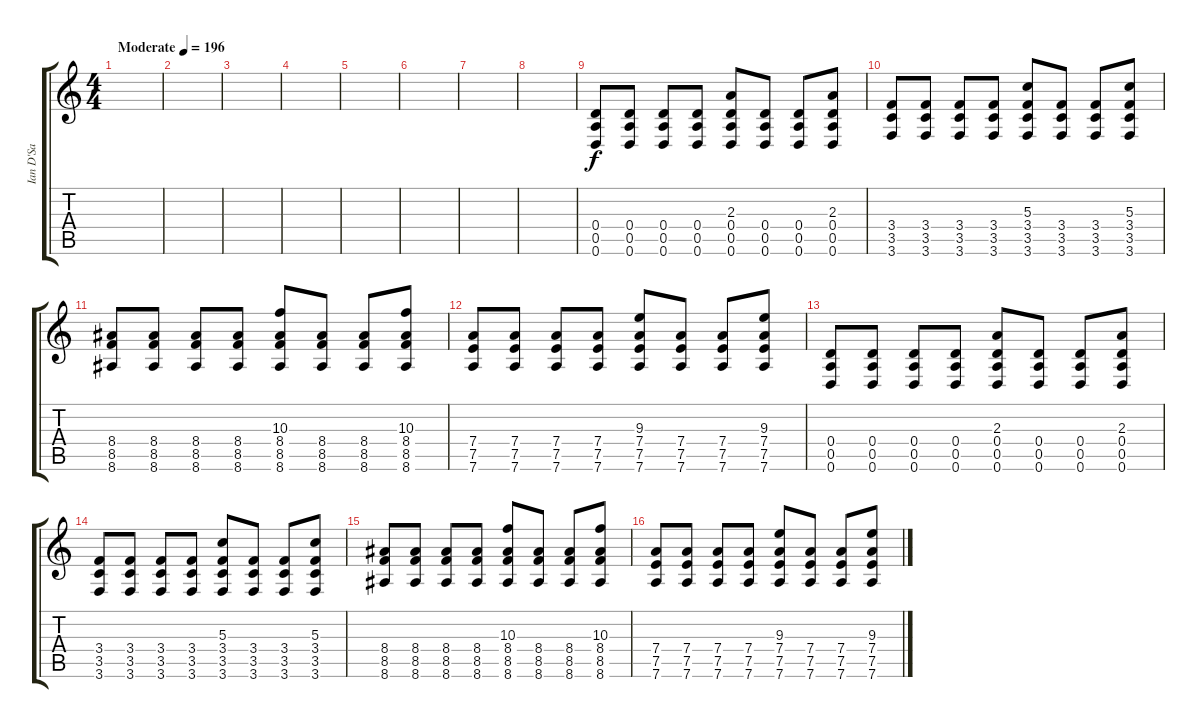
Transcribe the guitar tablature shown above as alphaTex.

\track ("Ian D'Sa" "Ian D'Sa") {instrument distortionguitar}
\staff {score tabs}
\tuning (E4 B3 G3 D3 A2 D2) {hide}
\ts (4 4)
\tempo (196 "Moderate")
\clef g2
\ks c
|
|
|
|
|
|
|
|
(0.4 0.5 0.6).8 (0.4 0.5 0.6).8 (0.4 0.5 0.6).8 (0.4 0.5 0.6).8 (2.3 0.4 0.5 0.6).8 (0.4 0.5 0.6).8 (0.4 0.5 0.6).8 (2.3 0.4 0.5 0.6).8 |
(3.4 3.5 3.6).8 (3.4 3.5 3.6).8 (3.4 3.5 3.6).8 (3.4 3.5 3.6).8 (5.3 3.4 3.5 3.6).8 (3.4 3.5 3.6).8 (3.4 3.5 3.6).8 (5.3 3.4 3.5 3.6).8 |
(8.4 8.5 8.6).8 (8.4 8.5 8.6).8 (8.4 8.5 8.6).8 (8.4 8.5 8.6).8 (10.3 8.4 8.5 8.6).8 (8.4 8.5 8.6).8 (8.4 8.5 8.6).8 (10.3 8.4 8.5 8.6).8 |
(7.4 7.5 7.6).8 (7.4 7.5 7.6).8 (7.4 7.5 7.6).8 (7.4 7.5 7.6).8 (9.3 7.4 7.5 7.6).8 (7.4 7.5 7.6).8 (7.4 7.5 7.6).8 (9.3 7.4 7.5 7.6).8 |
(0.4 0.5 0.6).8 (0.4 0.5 0.6).8 (0.4 0.5 0.6).8 (0.4 0.5 0.6).8 (2.3 0.4 0.5 0.6).8 (0.4 0.5 0.6).8 (0.4 0.5 0.6).8 (2.3 0.4 0.5 0.6).8 |
(3.4 3.5 3.6).8 (3.4 3.5 3.6).8 (3.4 3.5 3.6).8 (3.4 3.5 3.6).8 (5.3 3.4 3.5 3.6).8 (3.4 3.5 3.6).8 (3.4 3.5 3.6).8 (5.3 3.4 3.5 3.6).8 |
(8.4 8.5 8.6).8 (8.4 8.5 8.6).8 (8.4 8.5 8.6).8 (8.4 8.5 8.6).8 (10.3 8.4 8.5 8.6).8 (8.4 8.5 8.6).8 (8.4 8.5 8.6).8 (10.3 8.4 8.5 8.6).8 |
(7.4 7.5 7.6).8 (7.4 7.5 7.6).8 (7.4 7.5 7.6).8 (7.4 7.5 7.6).8 (9.3 7.4 7.5 7.6).8 (7.4 7.5 7.6).8 (7.4 7.5 7.6).8 (9.3 7.4 7.5 7.6).8
